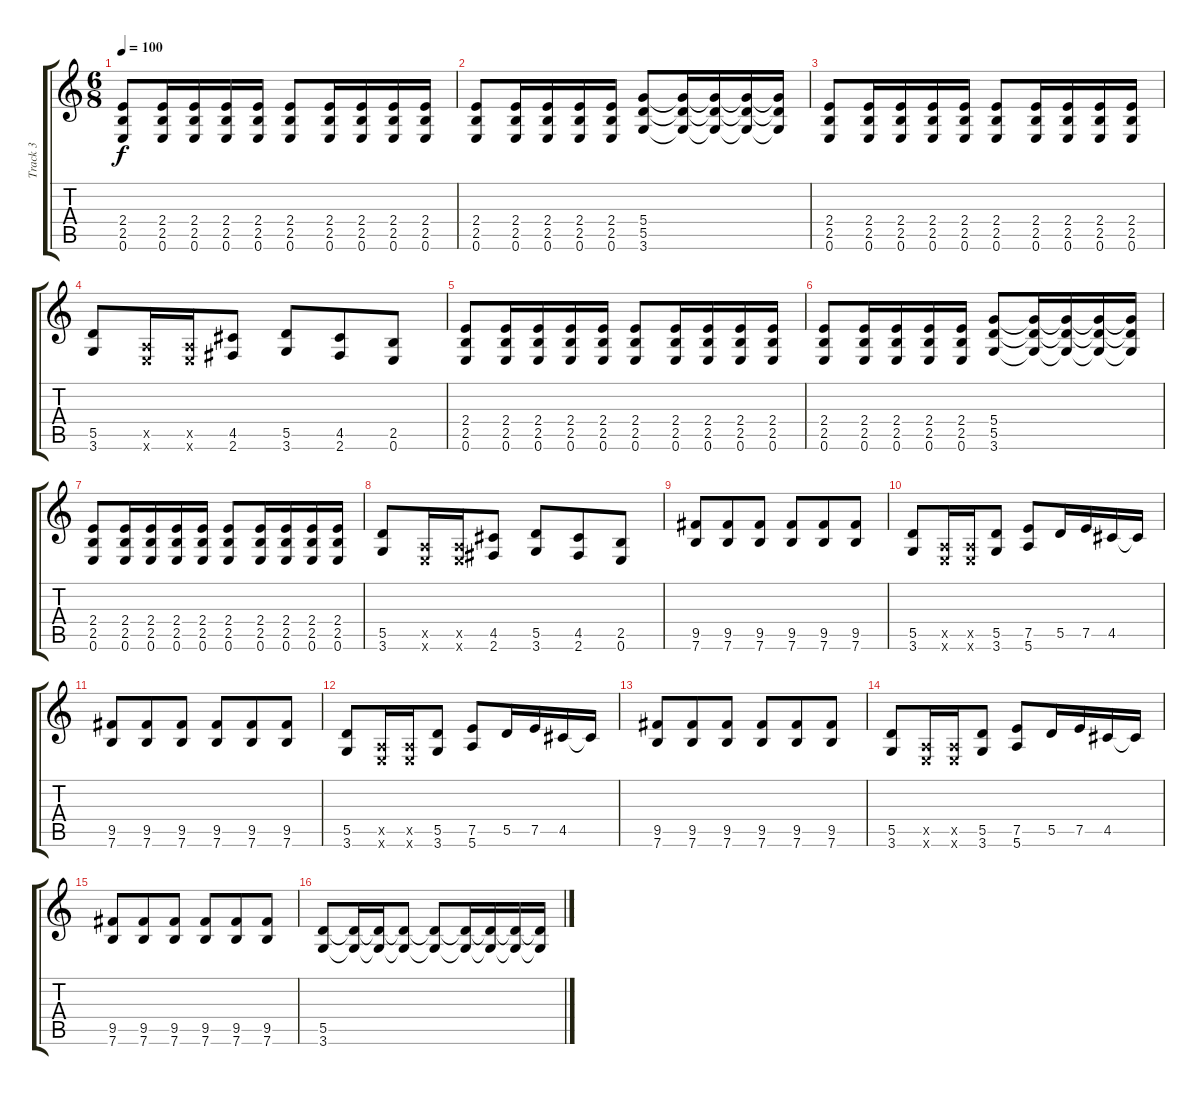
\track ("Track 3" "Track 3") {instrument overdrivenguitar}
\staff {score tabs}
\tuning (E4 B3 G3 D3 A2 E2) {hide}
\ts (6 8)
\tempo 100
\clef g2
\ks c
(2.4 2.5 0.6).8{dy f} (2.4 2.5 0.6).16 (2.4 2.5 0.6).16 (2.4 2.5 0.6).16 (2.4 2.5 0.6).16 (2.4 2.5 0.6).8 (2.4 2.5 0.6).16 (2.4 2.5 0.6).16 (2.4 2.5 0.6).16 (2.4 2.5 0.6).16 |
(2.4 2.5 0.6).8 (2.4 2.5 0.6).16 (2.4 2.5 0.6).16 (2.4 2.5 0.6).16 (2.4 2.5 0.6).16 (5.4 5.5 3.6).8 (5.4{t} 5.5{t} 3.6{t}).16 (5.4{t} 5.5{t} 3.6{t}).16 (5.4{t} 5.5{t} 3.6{t}).16 (5.4{t} 5.5{t} 3.6{t}).16 |
(2.4 2.5 0.6).8 (2.4 2.5 0.6).16 (2.4 2.5 0.6).16 (2.4 2.5 0.6).16 (2.4 2.5 0.6).16 (2.4 2.5 0.6).8 (2.4 2.5 0.6).16 (2.4 2.5 0.6).16 (2.4 2.5 0.6).16 (2.4 2.5 0.6).16 |
(5.5 3.6).8 (0.5{x} 0.6{x}).16 (0.5{x} 0.6{x}).16 (4.5 2.6).8 (5.5 3.6).8 (4.5 2.6).8 (2.5 0.6).8 |
(2.4 2.5 0.6).8 (2.4 2.5 0.6).16 (2.4 2.5 0.6).16 (2.4 2.5 0.6).16 (2.4 2.5 0.6).16 (2.4 2.5 0.6).8 (2.4 2.5 0.6).16 (2.4 2.5 0.6).16 (2.4 2.5 0.6).16 (2.4 2.5 0.6).16 |
(2.4 2.5 0.6).8 (2.4 2.5 0.6).16 (2.4 2.5 0.6).16 (2.4 2.5 0.6).16 (2.4 2.5 0.6).16 (5.4 5.5 3.6).8 (5.4{t} 5.5{t} 3.6{t}).16 (5.4{t} 5.5{t} 3.6{t}).16 (5.4{t} 5.5{t} 3.6{t}).16 (5.4{t} 5.5{t} 3.6{t}).16 |
(2.4 2.5 0.6).8 (2.4 2.5 0.6).16 (2.4 2.5 0.6).16 (2.4 2.5 0.6).16 (2.4 2.5 0.6).16 (2.4 2.5 0.6).8 (2.4 2.5 0.6).16 (2.4 2.5 0.6).16 (2.4 2.5 0.6).16 (2.4 2.5 0.6).16 |
(5.5 3.6).8 (0.5{x} 0.6{x}).16 (0.5{x} 0.6{x}).16 (4.5 2.6).8 (5.5 3.6).8 (4.5 2.6).8 (2.5 0.6).8 |
(9.5 7.6).8 (9.5 7.6).8 (9.5 7.6).8 (9.5 7.6).8 (9.5 7.6).8 (9.5 7.6).8 |
(5.5 3.6).8 (0.5{x} 0.6{x}).16 (0.5{x} 0.6{x}).16 (5.5 3.6).8 (7.5 5.6).8 5.5.16 7.5.16 4.5.16 4.5{t}.16 |
(9.5 7.6).8 (9.5 7.6).8 (9.5 7.6).8 (9.5 7.6).8 (9.5 7.6).8 (9.5 7.6).8 |
(5.5 3.6).8 (0.5{x} 0.6{x}).16 (0.5{x} 0.6{x}).16 (5.5 3.6).8 (7.5 5.6).8 5.5.16 7.5.16 4.5.16 4.5{t}.16 |
(9.5 7.6).8 (9.5 7.6).8 (9.5 7.6).8 (9.5 7.6).8 (9.5 7.6).8 (9.5 7.6).8 |
(5.5 3.6).8 (0.5{x} 0.6{x}).16 (0.5{x} 0.6{x}).16 (5.5 3.6).8 (7.5 5.6).8 5.5.16 7.5.16 4.5.16 4.5{t}.16 |
(9.5 7.6).8 (9.5 7.6).8 (9.5 7.6).8 (9.5 7.6).8 (9.5 7.6).8 (9.5 7.6).8 |
(5.5 3.6).8 (5.5{t} 3.6{t}).16 (5.5{t} 3.6{t}).16 (5.5{t} 3.6{t}).8 (5.5{t} 3.6{t}).8 (5.5{t} 3.6{t}).16 (5.5{t} 3.6{t}).16 (5.5{t} 3.6{t}).16 (5.5{t} 3.6{t}).16
